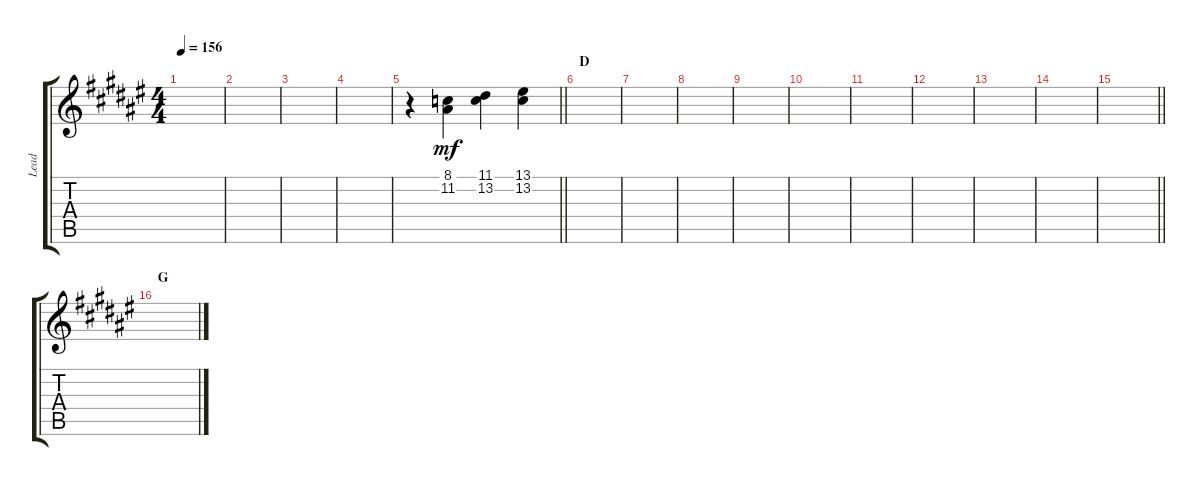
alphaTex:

\track ("Lead" "Lead") {instrument lead1square}
\staff {score tabs}
\tuning (E4 B3 G3 D3 A2 E2) {hide}
\ts (4 4)
\tempo 156
\clef g2
\ks f#
|
|
|
|
\barLineRight lightlight
r.4 (8.1 11.2).4{dy mf} (11.1 13.2).4 (13.1 13.2).4 |
\section ("" "D")
|
|
|
|
|
|
|
|
|
\barLineRight lightlight
|
\section ("" "G")
